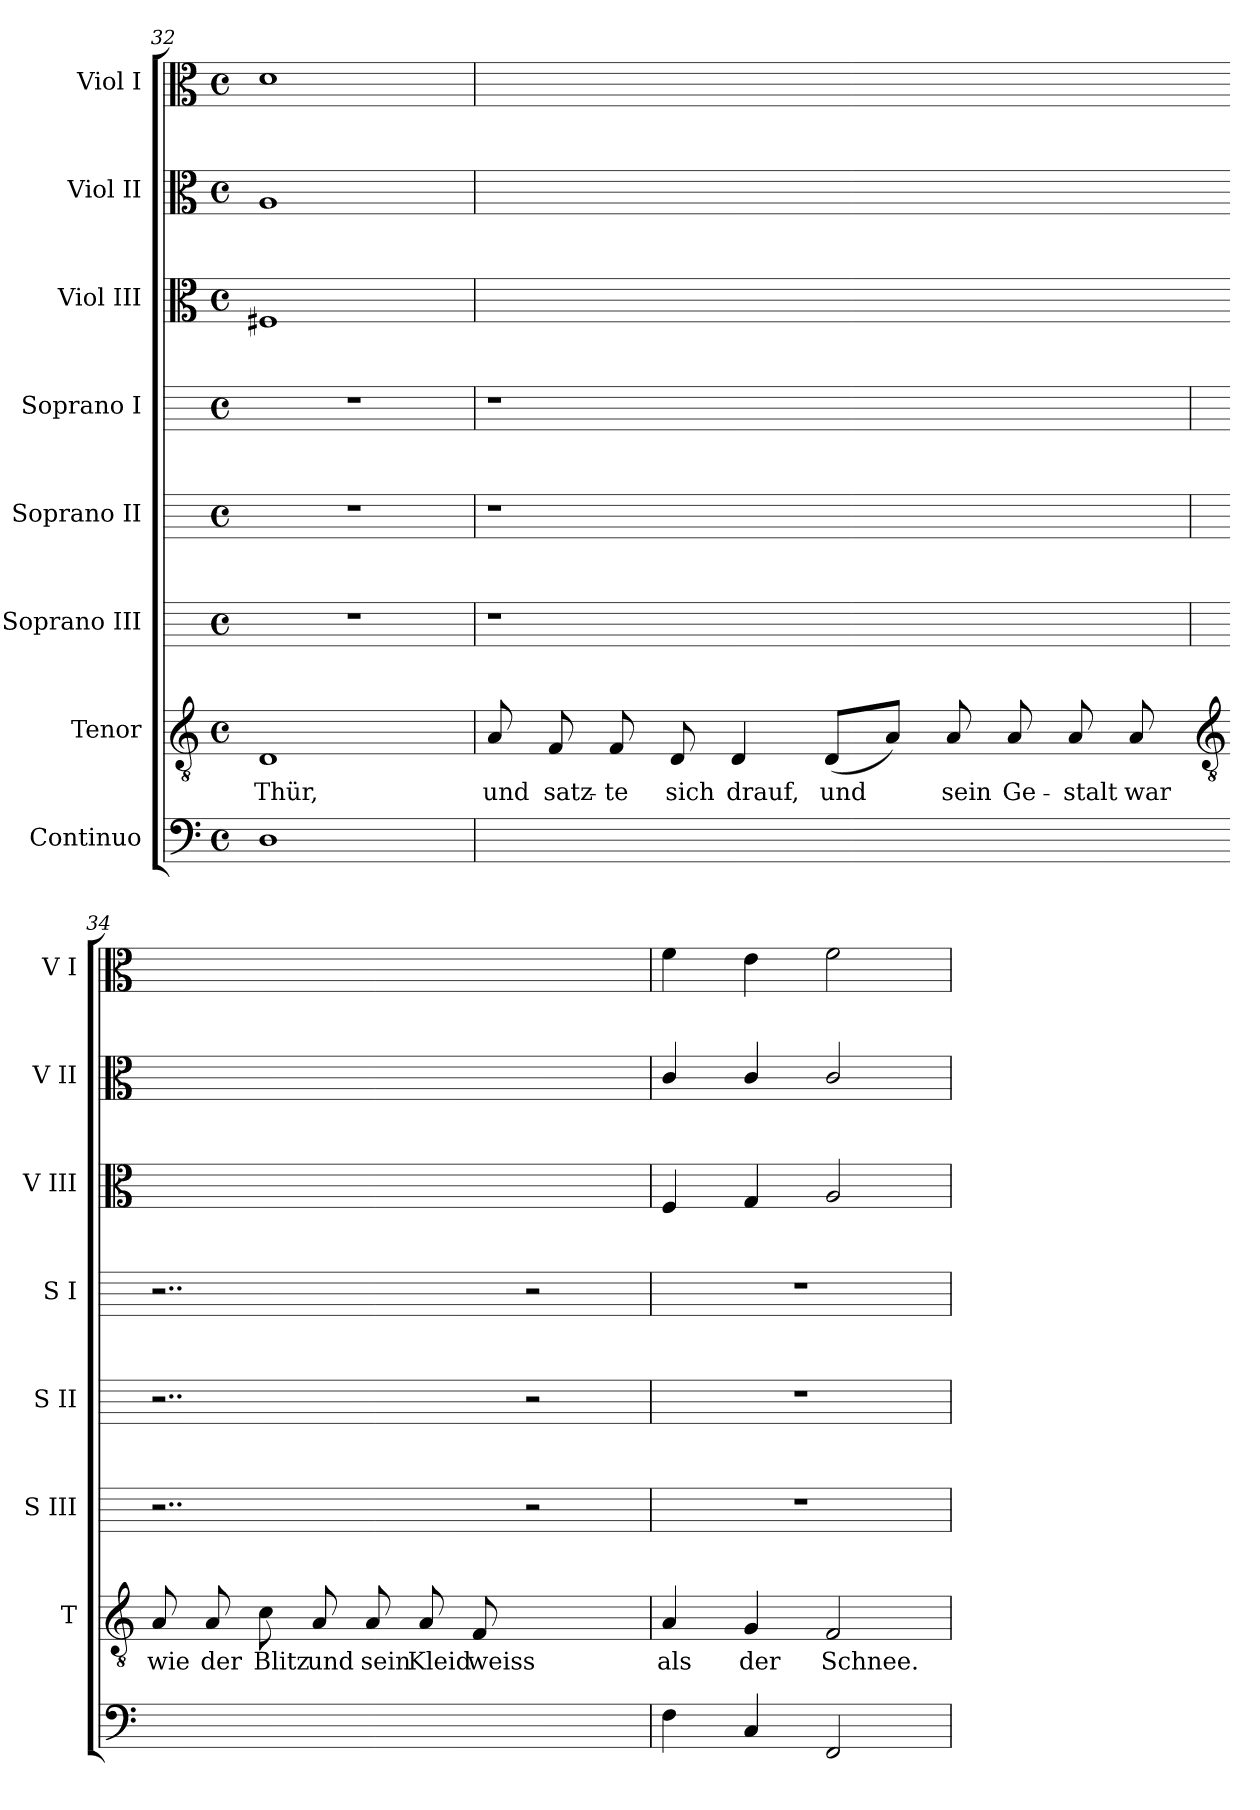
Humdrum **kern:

**kern	**kern	**text	**kern	**kern	**kern	**kern	**kern	**kern
*part8	*part7	*part7	*part6	*part5	*part4	*part3	*part2	*part1
*staff8	*staff7	*staff7	*staff6	*staff5	*staff4	*staff3	*staff2	*staff1
*I"Continuo	*I"Tenor	*	*I"Soprano III	*I"Soprano II	*I"Soprano I	*I"Viol III	*I"Viol II	*I"Viol I
*	*I'T	*	*I'S III	*I'S II	*I'S I	*I'V III	*I'V II	*I'V I
*clefF4	*clefGv2	*	*	*	*	*clefC3	*clefC3	*clefC3
*k[]	*k[]	*	*	*	*	*k[]	*k[]	*k[]
*C:	*C:	*	*	*	*	*C:	*C:	*C:
*M4/4	*M4/4	*	*M4/4	*M4/4	*M4/4	*M4/4	*M4/4	*M4/4
*met(c)	*met(c)	*	*met(c)	*met(c)	*met(c)	*met(c)	*met(c)	*met(c)
=32	=32	=32	=32	=32	=32	=32	=32	=32
!	!	!LO:LY:b	!	!	!	!	!	!
1D	1D	Thür,	1r	1r	1r	1F#X	1A	1d
=33	=33	=33	=33	=33	=33	=33	=33	=33
!	!	!LO:LY:b	!	!	!	!	!	!
[1Dyy	8A	und	1r	1r	1r	[1Ayy	[1dyy	[1fyy
!	!	!LO:LY:b	!	!	!	!	!	!
.	8F	satz-	.	.	.	.	.	.
!	!	!LO:LY:b	!	!	!	!	!	!
.	8F	-te	.	.	.	.	.	.
!	!	!LO:LY:b	!	!	!	!	!	!
.	8D	sich	.	.	.	.	.	.
!	!	!LO:LY:b	!	!	!	!	!	!
.	4D	drauf,	.	.	.	.	.	.
!	!	!LO:LY:b	!	!	!	!	!	!
.	(<8DL	und	.	.	.	.	.	.
.	8AJ)	.	.	.	.	.	.	.
!	!	!LO:LY:b	!	!	!	!	!	!
2ryy	8A	sein	2ryy	2ryy	2ryy	2ryy	2ryy	2ryy
!	!	!LO:LY:b	!	!	!	!	!	!
.	8A	Ge-	.	.	.	.	.	.
!	!	!LO:LY:b	!	!	!	!	!	!
.	8A	-stalt	.	.	.	.	.	.
!	!	!LO:LY:b	!	!	!	!	!	!
.	8A	war	.	.	.	.	.	.
!!LO:LB:g=z
=34-	=34-	=34-	=34	=34	=34	=34-	=34-	=34-
*	*clefGv2	*	*	*	*	*	*	*
!	!	!LO:LY:b	!	!	!	!	!	!
2..Dyy]	8A	wie	2..r	2..r	2..r	2..Ayy]	2..dyy]	2..fyy]
!	!	!LO:LY:b	!	!	!	!	!	!
.	8A	der	.	.	.	.	.	.
!	!	!LO:LY:b	!	!	!	!	!	!
.	8c	Blitz	.	.	.	.	.	.
!	!	!LO:LY:b	!	!	!	!	!	!
.	8A	und	.	.	.	.	.	.
!	!	!LO:LY:b	!	!	!	!	!	!
.	8A	sein	.	.	.	.	.	.
!	!	!LO:LY:b	!	!	!	!	!	!
.	8A	Kleid	.	.	.	.	.	.
!	!	!LO:LY:b	!	!	!	!	!	!
.	8F	weiss	.	.	.	.	.	.
2Dyy_	2ryy	.	2r	2r	2r	2Ayy_	2dyy_	2fyy_
=35	=35	=35	=35	=35	=35	=35	=35	=35
!	!	!LO:LY:b	!	!	!	!	!	!
4F	4A	als	1r	1r	1r	4F	4c/	4f
!	!	!LO:LY:b	!	!	!	!	!	!
4C	4G	der	.	.	.	4G	4c/	4e
!	!	!LO:LY:b	!	!	!	!	!	!
2FF	2F	Schnee.	.	.	.	2A	2c/	2f
=	=	=	=	=	=	=	=	=
*-	*-	*-	*-	*-	*-	*-	*-	*-
